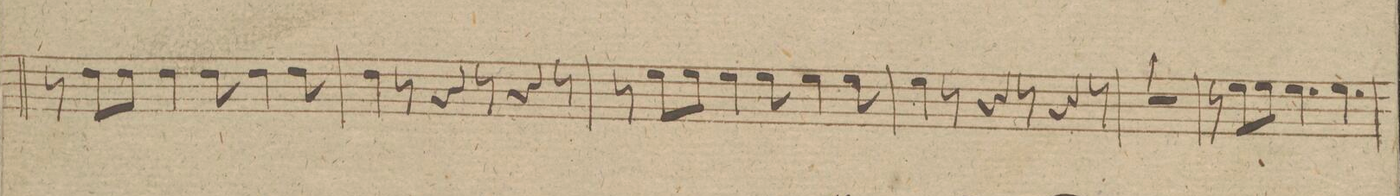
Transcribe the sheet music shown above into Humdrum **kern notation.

**kern	**dynam
*I"Corno 1mo in G.	*
*clefG2	*
*k[f#]	*
*M9/8	*
8r	.
8a\L	.
8a\J	.
4a\	.
8a\	.
4a\	.
8a\	.
=79	=79
4a\	.
8r	.
4r	.
8r	.
4r	.
8r	.
=80	=80
8r	.
8b\L	.
8b\J	.
4b\	.
8b\	.
4b\	.
8b\	.
=81	=81
4b\	.
8r	.
4r	.
8r	.
4r	.
8r	.
=82	=82
8%9r	.
=83	=83
8r	.
8b\L	.
8b\J	.
4.b\	.
4.b\	.
=84	=84
*-	*-
